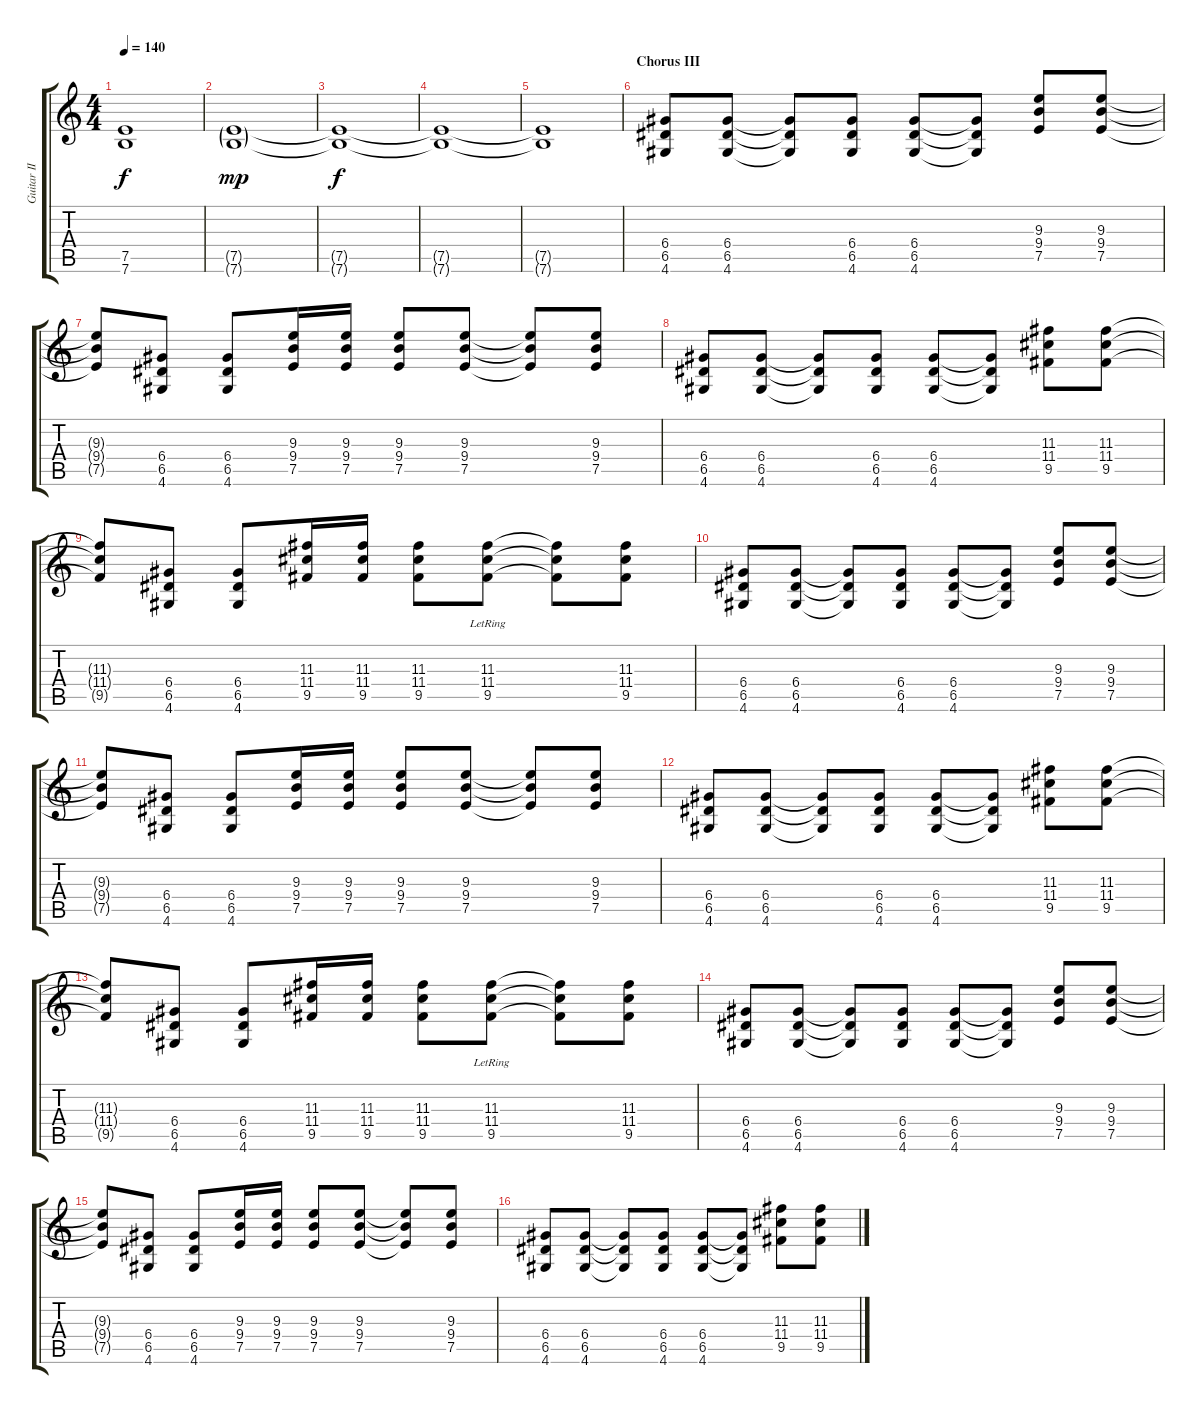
\track ("Guitar II" "Guitar II") {instrument distortionguitar}
\staff {score tabs}
\tuning (E4 B3 G3 D3 A2 E2) {hide}
\ts (4 4)
\tempo 140
\clef g2
\ks c
(7.5{t} 7.6{t}).1{dy f} |
(7.5{g} 7.6{g}).1{dy mp volume 6} |
(7.5{t} 7.6{t}).1{dy f} |
(7.5{t} 7.6{t}).1 |
(7.5{t} 7.6{t}).1 |
\section ("" "Chorus III")
(6.4 6.5 4.6).8{volume 13} (6.4 6.5 4.6).8 (6.4{t} 6.5{t} 4.6{t}).8 (6.4 6.5 4.6).8 (6.4 6.5 4.6).8 (6.4{t} 6.5{t} 4.6{t}).8 (9.3 9.4 7.5).8 (9.3 9.4 7.5).8 |
(9.3{t} 9.4{t} 7.5{t}).8 (6.4 6.5 4.6).8 (6.4 6.5 4.6).8 (9.3 9.4 7.5).16 (9.3 9.4 7.5).16 (9.3 9.4 7.5).8 (9.3 9.4 7.5).8 (9.3{t} 9.4{t} 7.5{t}).8 (9.3 9.4 7.5).8 |
(6.4 6.5 4.6).8 (6.4 6.5 4.6).8 (6.4{t} 6.5{t} 4.6{t}).8 (6.4 6.5 4.6).8 (6.4 6.5 4.6).8 (6.4{t} 6.5{t} 4.6{t}).8 (11.3 11.4 9.5).8 (11.3 11.4 9.5).8 |
(11.3{t} 11.4{t} 9.5{t}).8 (6.4 6.5 4.6).8 (6.4 6.5 4.6).8 (11.3 11.4 9.5).16 (11.3 11.4 9.5).16 (11.3 11.4 9.5).8 (11.3 11.4 9.5{lr}).8 (11.3{t} 11.4{t} 9.5{t}).8 (11.3 11.4 9.5).8 |
(6.4 6.5 4.6).8 (6.4 6.5 4.6).8 (6.4{t} 6.5{t} 4.6{t}).8 (6.4 6.5 4.6).8 (6.4 6.5 4.6).8 (6.4{t} 6.5{t} 4.6{t}).8 (9.3 9.4 7.5).8 (9.3 9.4 7.5).8 |
(9.3{t} 9.4{t} 7.5{t}).8 (6.4 6.5 4.6).8 (6.4 6.5 4.6).8 (9.3 9.4 7.5).16 (9.3 9.4 7.5).16 (9.3 9.4 7.5).8 (9.3 9.4 7.5).8 (9.3{t} 9.4{t} 7.5{t}).8 (9.3 9.4 7.5).8 |
(6.4 6.5 4.6).8 (6.4 6.5 4.6).8 (6.4{t} 6.5{t} 4.6{t}).8 (6.4 6.5 4.6).8 (6.4 6.5 4.6).8 (6.4{t} 6.5{t} 4.6{t}).8 (11.3 11.4 9.5).8 (11.3 11.4 9.5).8 |
(11.3{t} 11.4{t} 9.5{t}).8 (6.4 6.5 4.6).8 (6.4 6.5 4.6).8 (11.3 11.4 9.5).16 (11.3 11.4 9.5).16 (11.3 11.4 9.5).8 (11.3 11.4 9.5{lr}).8 (11.3{t} 11.4{t} 9.5{t}).8 (11.3 11.4 9.5).8 |
(6.4 6.5 4.6).8 (6.4 6.5 4.6).8 (6.4{t} 6.5{t} 4.6{t}).8 (6.4 6.5 4.6).8 (6.4 6.5 4.6).8 (6.4{t} 6.5{t} 4.6{t}).8 (9.3 9.4 7.5).8 (9.3 9.4 7.5).8 |
(9.3{t} 9.4{t} 7.5{t}).8 (6.4 6.5 4.6).8 (6.4 6.5 4.6).8 (9.3 9.4 7.5).16 (9.3 9.4 7.5).16 (9.3 9.4 7.5).8 (9.3 9.4 7.5).8 (9.3{t} 9.4{t} 7.5{t}).8 (9.3 9.4 7.5).8 |
(6.4 6.5 4.6).8 (6.4 6.5 4.6).8 (6.4{t} 6.5{t} 4.6{t}).8 (6.4 6.5 4.6).8 (6.4 6.5 4.6).8 (6.4{t} 6.5{t} 4.6{t}).8 (11.3 11.4 9.5).8 (11.3 11.4 9.5).8
